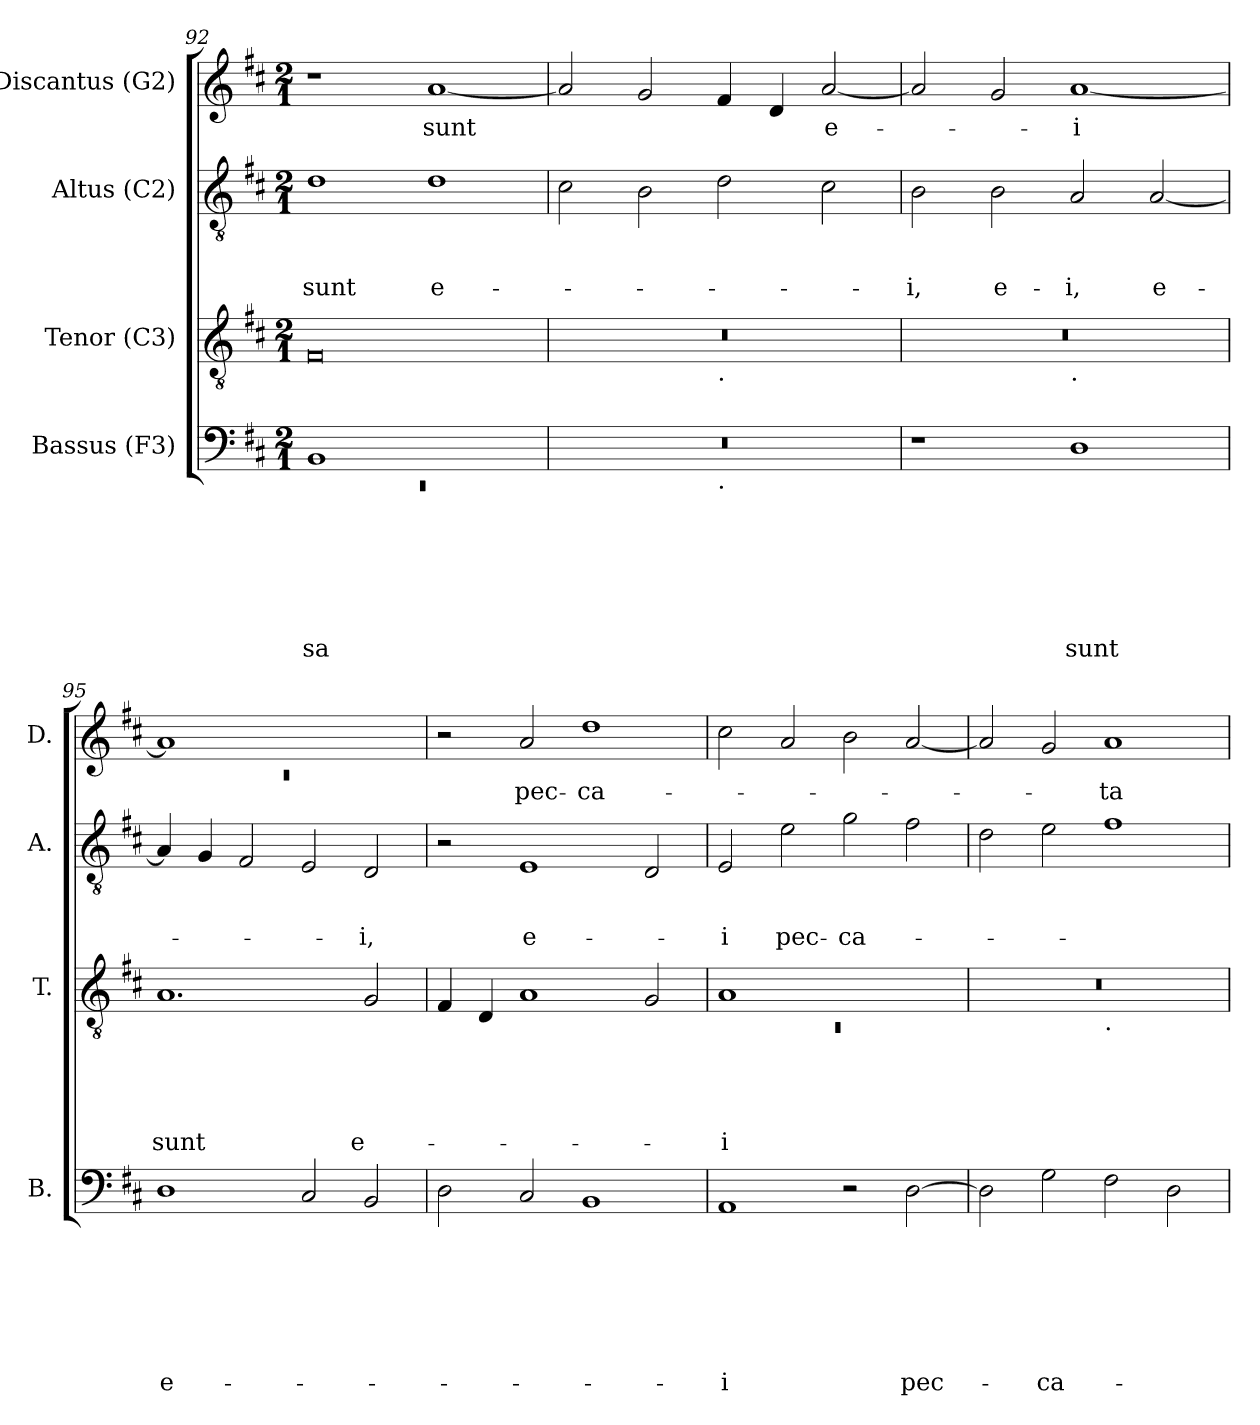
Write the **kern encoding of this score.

**kern	**text	**text	**text	**text	**text	**text	**text	**kern	**text	**text	**text	**text	**text	**kern	**text	**text	**text	**kern	**text
*part4	*part4	*part4	*part4	*part4	*part4	*part4	*part4	*part3	*part3	*part3	*part3	*part3	*part3	*part2	*part2	*part2	*part2	*part1	*part1
*staff4	*staff4	*staff4	*staff4	*staff4	*staff4	*staff4	*staff4	*staff3	*staff3	*staff3	*staff3	*staff3	*staff3	*staff2	*staff2	*staff2	*staff2	*staff1	*staff1
*I"Bassus (F3)	*	*	*	*	*	*	*	*I"Tenor (C3)	*	*	*	*	*	*I"Altus (C2)	*	*	*	*I"Discantus (G2)	*
*I'B.	*	*	*	*	*	*	*	*I'T.	*	*	*	*	*	*I'A.	*	*	*	*I'D.	*
*clefF4	*	*	*	*	*	*	*	*clefGv2	*	*	*	*	*	*clefGv2	*	*	*	*clefG2	*
*k[f#c#]	*	*	*	*	*	*	*	*k[f#c#]	*	*	*	*	*	*k[f#c#]	*	*	*	*k[f#c#]	*
*D:	*	*	*	*	*	*	*	*D:	*	*	*	*	*	*D:	*	*	*	*D:	*
*M2/1	*	*	*	*	*	*	*	*M2/1	*	*	*	*	*	*M2/1	*	*	*	*M2/1	*
=92	=92	=92	=92	=92	=92	=92	=92	=92	=92	=92	=92	=92	=92	=92	=92	=92	=92	=92	=92
*^	*	*	*	*	*	*	*	*	*	*	*	*	*	*	*	*	*	*	*
!	!LO:N:vis=1	!	!	!	!	!	!	!LO:LY:b	!	!	!	!	!	!	!	!	!	!LO:LY:b	!	!
1BB	0rEE	.	.	.	.	.	.	-sa	0F#	.	.	.	.	.	1d	.	.	sunt	1r	.
!	!	!	!	!	!	!	!	!	!	!	!	!	!	!	!	!	!	!LO:LY:b:rj	!	!LO:LY:b
1ryy	.	.	.	.	.	.	.	.	.	.	.	.	.	.	1d	.	.	e-	[<1a	sunt
!!LO:LB:g=z
=93	=93	=93	=93	=93	=93	=93	=93	=93	=93	=93	=93	=93	=93	=93	=93	=93	=93	=93	=93	=93
*	*	*	*	*	*	*	*	*	*^	*	*	*	*	*	*	*	*	*	*	*
0r	1ryy	.	.	.	.	.	.	.	0r	1ryy	.	.	.	.	.	2c#\	.	.	.	2a/]	.
.	.	.	.	.	.	.	.	.	.	.	.	.	.	.	.	2B\	.	.	.	2g/	.
!	!	!	!	!	!	!	!	!	!	!LO:TX:b:t=.	!	!	!	!	!	!	!	!	!	!	!
!	!LO:TX:b:t=.	!	!	!	!	!	!	!	!	!	!	!	!	!	!	!	!	!	!	!	!
.	1ryy	.	.	.	.	.	.	.	.	1ryy	.	.	.	.	.	2d\	.	.	.	4f#/	.
.	.	.	.	.	.	.	.	.	.	.	.	.	.	.	.	.	.	.	.	4d/	.
!	!	!	!	!	!	!	!	!	!	!	!	!	!	!	!	!	!	!	!	!	!LO:LY:b:rj
.	.	.	.	.	.	.	.	.	.	.	.	.	.	.	.	2c#\	.	.	.	[<2a/	e-
=94	=94	=94	=94	=94	=94	=94	=94	=94	=94	=94	=94	=94	=94	=94	=94	=94	=94	=94	=94	=94	=94
!	!	!	!	!	!	!	!	!	!	!	!	!	!	!	!	!	!	!	!LO:LY:b	!	!
*v	*v	*	*	*	*	*	*	*	*	*	*	*	*	*	*	*	*	*	*	*	*
1r	.	.	.	.	.	.	.	0r	1ryy	.	.	.	.	.	2B\	.	.	-i,	2a/]	.
!	!	!	!	!	!	!	!	!	!	!	!	!	!	!	!	!	!	!LO:LY:b	!	!
.	.	.	.	.	.	.	.	.	.	.	.	.	.	.	2B\	.	.	e-	2g/	.
!	!	!	!	!	!	!	!	!	!LO:TX:b:t=.	!	!	!	!	!	!	!	!	!	!	!
!	!	!	!	!	!	!	!LO:LY:b	!	!	!	!	!	!	!	!	!	!	!LO:LY:b	!	!LO:LY:b:rj
1D	.	.	.	.	.	.	sunt	.	1ryy	.	.	.	.	.	2A/	.	.	-i,	[<1a	-i
!	!	!	!	!	!	!	!	!	!	!	!	!	!	!	!	!	!	!LO:LY:b:rj	!	!
.	.	.	.	.	.	.	.	.	.	.	.	.	.	.	[<2A/	.	.	e-	.	.
=95	=95	=95	=95	=95	=95	=95	=95	=95	=95	=95	=95	=95	=95	=95	=95	=95	=95	=95	=95	=95
*	*	*	*	*	*	*	*	*	*	*	*	*	*	*	*	*	*	*	*^	*
!	!	!	!	!	!	!	!LO:LY:b:rj	!	!	!	!	!	!	!LO:LY:b	!	!	!	!	!	!LO:N:vis=1	!
*	*	*	*	*	*	*	*	*v	*v	*	*	*	*	*	*	*	*	*	*	*	*
1D	.	.	.	.	.	.	e-	1.A	.	.	.	.	sunt	4A/]	.	.	.	1a]	0rc	.
.	.	.	.	.	.	.	.	.	.	.	.	.	.	4G/	.	.	.	.	.	.
.	.	.	.	.	.	.	.	.	.	.	.	.	.	2F#/	.	.	.	.	.	.
2C#/	.	.	.	.	.	.	.	.	.	.	.	.	.	2E/	.	.	.	1ryy	.	.
!	!	!	!	!	!	!	!	!	!	!	!	!	!LO:LY:b:rj	!	!	!	!LO:LY:b	!	!	!
2BB/	.	.	.	.	.	.	.	2G/	.	.	.	.	e-	2D/	.	.	-i,	.	.	.
*	*	*	*	*	*	*	*	*	*	*	*	*	*	*	*	*	*	*v	*v	*
=96	=96	=96	=96	=96	=96	=96	=96	=96	=96	=96	=96	=96	=96	=96	=96	=96	=96	=96	=96
2D\	.	.	.	.	.	.	.	4F#/	.	.	.	.	.	2r	.	.	.	2r	.
.	.	.	.	.	.	.	.	4D/	.	.	.	.	.	.	.	.	.	.	.
!	!	!	!	!	!	!	!	!	!	!	!	!	!	!	!	!	!LO:LY:b:rj	!	!LO:LY:b
2C#/	.	.	.	.	.	.	.	1A	.	.	.	.	.	1E	.	.	e-	2a/	pec-
!	!	!	!	!	!	!	!	!	!	!	!	!	!	!	!	!	!	!	!LO:LY:b
1BB	.	.	.	.	.	.	.	.	.	.	.	.	.	.	.	.	.	1dd	-ca-
.	.	.	.	.	.	.	.	2G/	.	.	.	.	.	2D/	.	.	.	.	.
=97	=97	=97	=97	=97	=97	=97	=97	=97	=97	=97	=97	=97	=97	=97	=97	=97	=97	=97	=97
*	*	*	*	*	*	*	*	*^	*	*	*	*	*	*	*	*	*	*	*
!	!	!	!	!	!	!	!LO:LY:b:rj	!	!LO:N:vis=1	!	!	!	!	!LO:LY:b:rj	!	!	!	!LO:LY:b	!	!
1AA	.	.	.	.	.	.	-i	1A	0rC	.	.	.	.	-i	2E/	.	.	-i	2cc#\	.
!	!	!	!	!	!	!	!	!	!	!	!	!	!	!	!	!	!	!LO:LY:b	!	!
.	.	.	.	.	.	.	.	.	.	.	.	.	.	.	2e\	.	.	pec-	2a/	.
!	!	!	!	!	!	!	!	!	!	!	!	!	!	!	!	!	!	!LO:LY:b	!	!
2r	.	.	.	.	.	.	.	1ryy	.	.	.	.	.	.	2g\	.	.	-ca-	2b\	.
!	!	!	!	!	!	!	!LO:LY:b	!	!	!	!	!	!	!	!	!	!	!	!	!
[<2D\	.	.	.	.	.	.	pec-	.	.	.	.	.	.	.	2f#\	.	.	.	[<2a/	.
!!LO:LB:g=z
=98	=98	=98	=98	=98	=98	=98	=98	=98	=98	=98	=98	=98	=98	=98	=98	=98	=98	=98	=98	=98
2D\]	.	.	.	.	.	.	.	0r	1ryy	.	.	.	.	.	2d\	.	.	.	2a/]	.
!	!	!	!	!	!	!	!LO:LY:b	!	!	!	!	!	!	!	!	!	!	!	!	!
2G\	.	.	.	.	.	.	-ca-	.	.	.	.	.	.	.	2e\	.	.	.	2g/	.
!	!	!	!	!	!	!	!	!	!LO:TX:b:t=.	!	!	!	!	!	!	!	!	!	!	!
!	!	!	!	!	!	!	!	!	!	!	!	!	!	!	!	!	!	!	!	!LO:LY:b
2F#\	.	.	.	.	.	.	.	.	1ryy	.	.	.	.	.	1f#	.	.	.	1a	-ta
2D\	.	.	.	.	.	.	.	.	.	.	.	.	.	.	.	.	.	.	.	.
*	*	*	*	*	*	*	*	*v	*v	*	*	*	*	*	*	*	*	*	*	*
=	=	=	=	=	=	=	=	=	=	=	=	=	=	=	=	=	=	=	=
*-	*-	*-	*-	*-	*-	*-	*-	*-	*-	*-	*-	*-	*-	*-	*-	*-	*-	*-	*-
